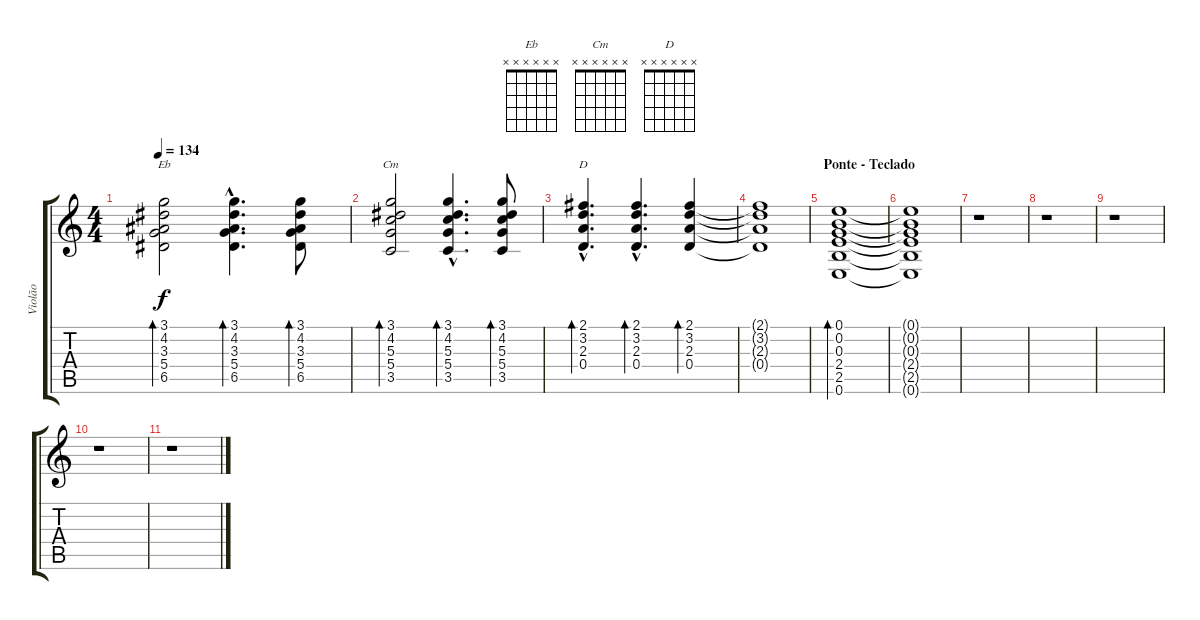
\track ("Violão" "Violão") {instrument acousticguitarsteel}
\staff {score tabs}
\tuning (E4 B3 G3 D3 A2 E2) {hide}
\chord ("Eb" x x x x x x)
\chord ("Cm" x x x x x x)
\chord ("D" x x x x x x)
\ts (4 4)
\tempo 134
\clef g2
\ks c
(3.1 4.2 3.3 5.4 6.5).2{bd 30 ch "Eb" dy f} (3.1{hac} 4.2{hac} 3.3{hac} 5.4{hac} 6.5{hac}).4{d bd 30} (3.1 4.2 3.3 5.4 6.5).8{bd 30} |
(3.1 4.2 5.3 5.4 3.5).2{bd 30 ch "Cm"} (3.1{hac} 4.2{hac} 5.3{hac} 5.4{hac} 3.5{hac}).4{d bd 30} (3.1 4.2 5.3 5.4 3.5).8{bd 30} |
(2.1{hac} 3.2{hac} 2.3{hac} 0.4{hac}).4{d bd 30 ch "D"} (2.1{hac} 3.2{hac} 2.3{hac} 0.4{hac}).4{d bd 30} (2.1 3.2 2.3 0.4).4{bd 30} |
(2.1{t} 3.2{t} 2.3{t} 0.4{t}).1 |
\section ("" "Ponte - Teclado")
(0.1 0.2 0.3 2.4 2.5 0.6).1{bd 120} |
(0.1{t} 0.2{t} 0.3{t} 2.4{t} 2.5{t} 0.6{t}).1 |
r.1 |
r.1 |
r.1 |
r.1 |
r.1
